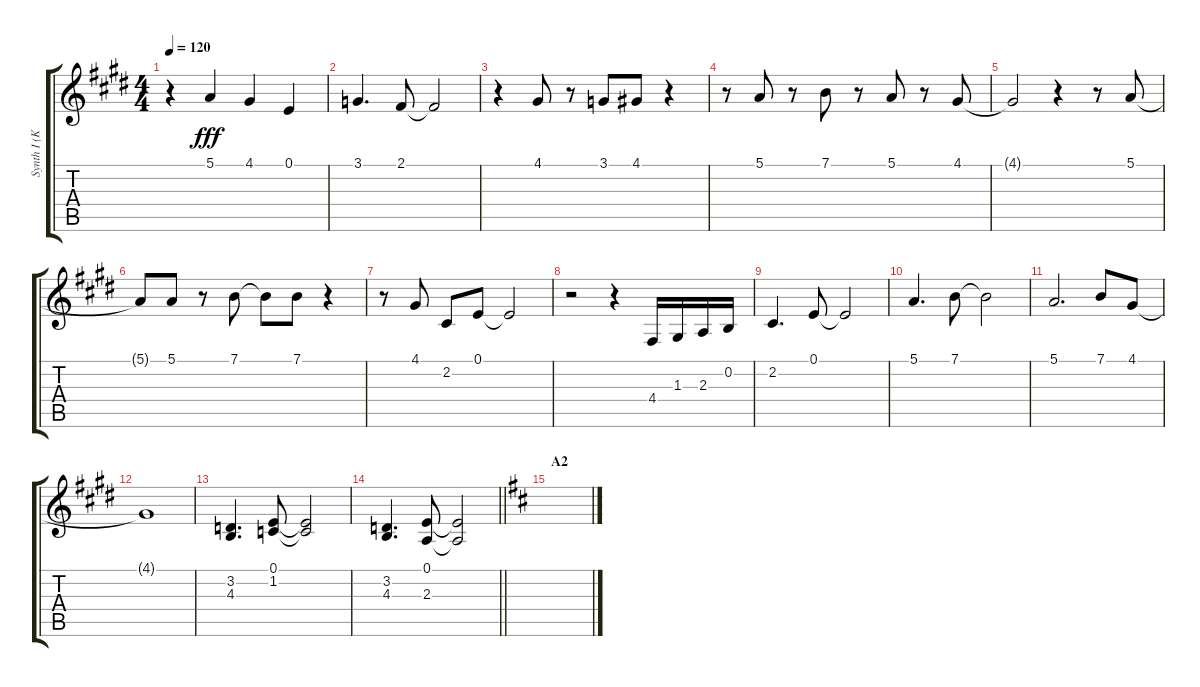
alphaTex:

\track ("Synth I (Kotobuki Tsumugi)" "Synth I (K") {instrument stringensemble1}
\staff {score tabs}
\tuning (E4 B3 G3 D3 A2 E2) {hide}
\ts (4 4)
\tempo 120
\clef g2
\ks e
r.4{dy fff} 5.1.4 4.1.4 0.1.4 |
3.1.4{d} 2.1.8 2.1{t}.2 |
r.4 4.1.8 r.8 3.1.8 4.1.8 r.4 |
r.8 5.1.8 r.8 7.1.8 r.8 5.1.8 r.8 4.1.8 |
4.1{t}.2 r.4 r.8 5.1.8 |
5.1{t}.8 5.1.8 r.8 7.1.8 7.1{t}.8 7.1.8 r.4 |
r.8 4.1.8 2.2.8 0.1.8 0.1{t}.2 |
r.2 r.4 4.4.16 1.3.16 2.3.16 0.2.16 |
2.2.4{d} 0.1.8 0.1{t}.2 |
5.1.4{d} 7.1.8 7.1{t}.2 |
5.1.2{d} 7.1.8 4.1.8 |
4.1{t}.1 |
(3.2 4.3).4{d} (0.1 1.2).8 (0.1{t} 1.2{t}).2 |
\barLineRight lightlight
(3.2 4.3).4{d} (0.1 2.3).8 (0.1{t} 2.3{t}).2 |
\section ("" "A2")
\ks d
